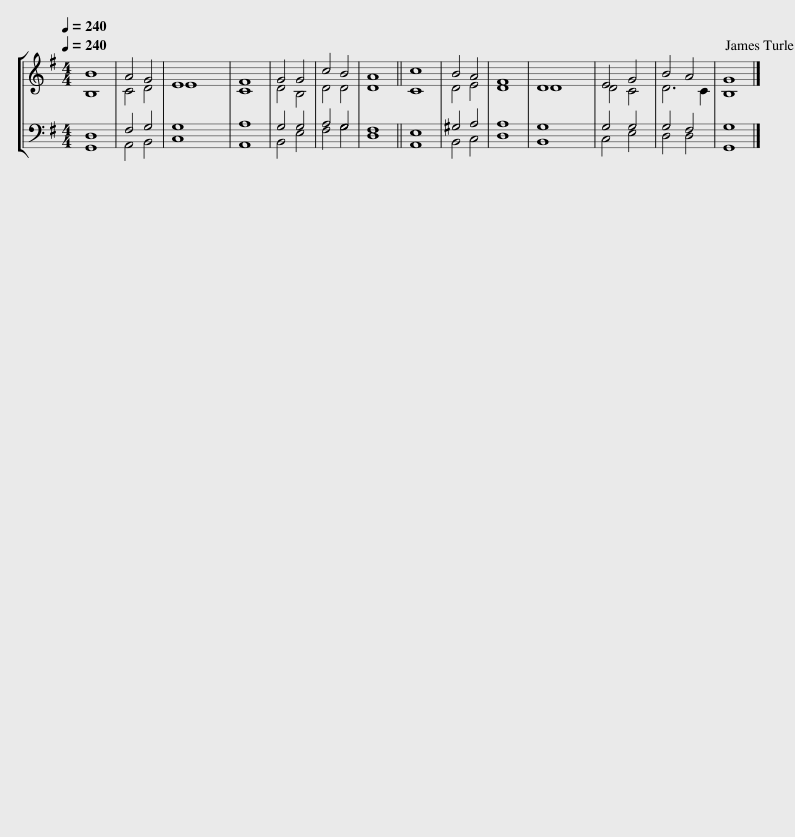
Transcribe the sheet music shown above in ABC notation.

X:1
%%score [ ( 1 2 ) ( 3 4 ) ]
L:1/8
Q:1/4=240
M:4/4
I:linebreak $
K:G
V:1 treble
V:2 treble
V:3 bass
V:4 bass
V:1
 B8 | A4 G4 | E8 | F8 | G4 G4 | %5
 c4 B4 | A8 || c8 | B4 A4 | F8 | %10
 D8 | E4 G4 | B4 A4 | G8 |] %14
V:2
 B,8 | C4 D4 | E8 | C8 | D4 B,4 | %5
 D4 D4 | D8 || C8 | D4 E4 | D8 | %10
 D8 | D4 C4 | D6 C2 | B,8 |] %14
V:3
 D,8 | F,4 G,4 | G,8 | A,8 | G,4 G,4 | %5
 A,4 G,4 | F,8 || E,8 | ^G,4 A,4 | A,8 | %10
 G,8 | G,4 G,4 | G,4 F,4 | G,8 |] %14
V:4
 G,,8 | A,,4 B,,4 | C,8 | A,,8 | B,,4 E,4 | %5
 F,4 G,4 | D,8 || A,,8 | B,,4 C,4 | D,8 | %10
 B,,8 | C,4 E,4 | D,4 D,4 | G,,8 |] %14
